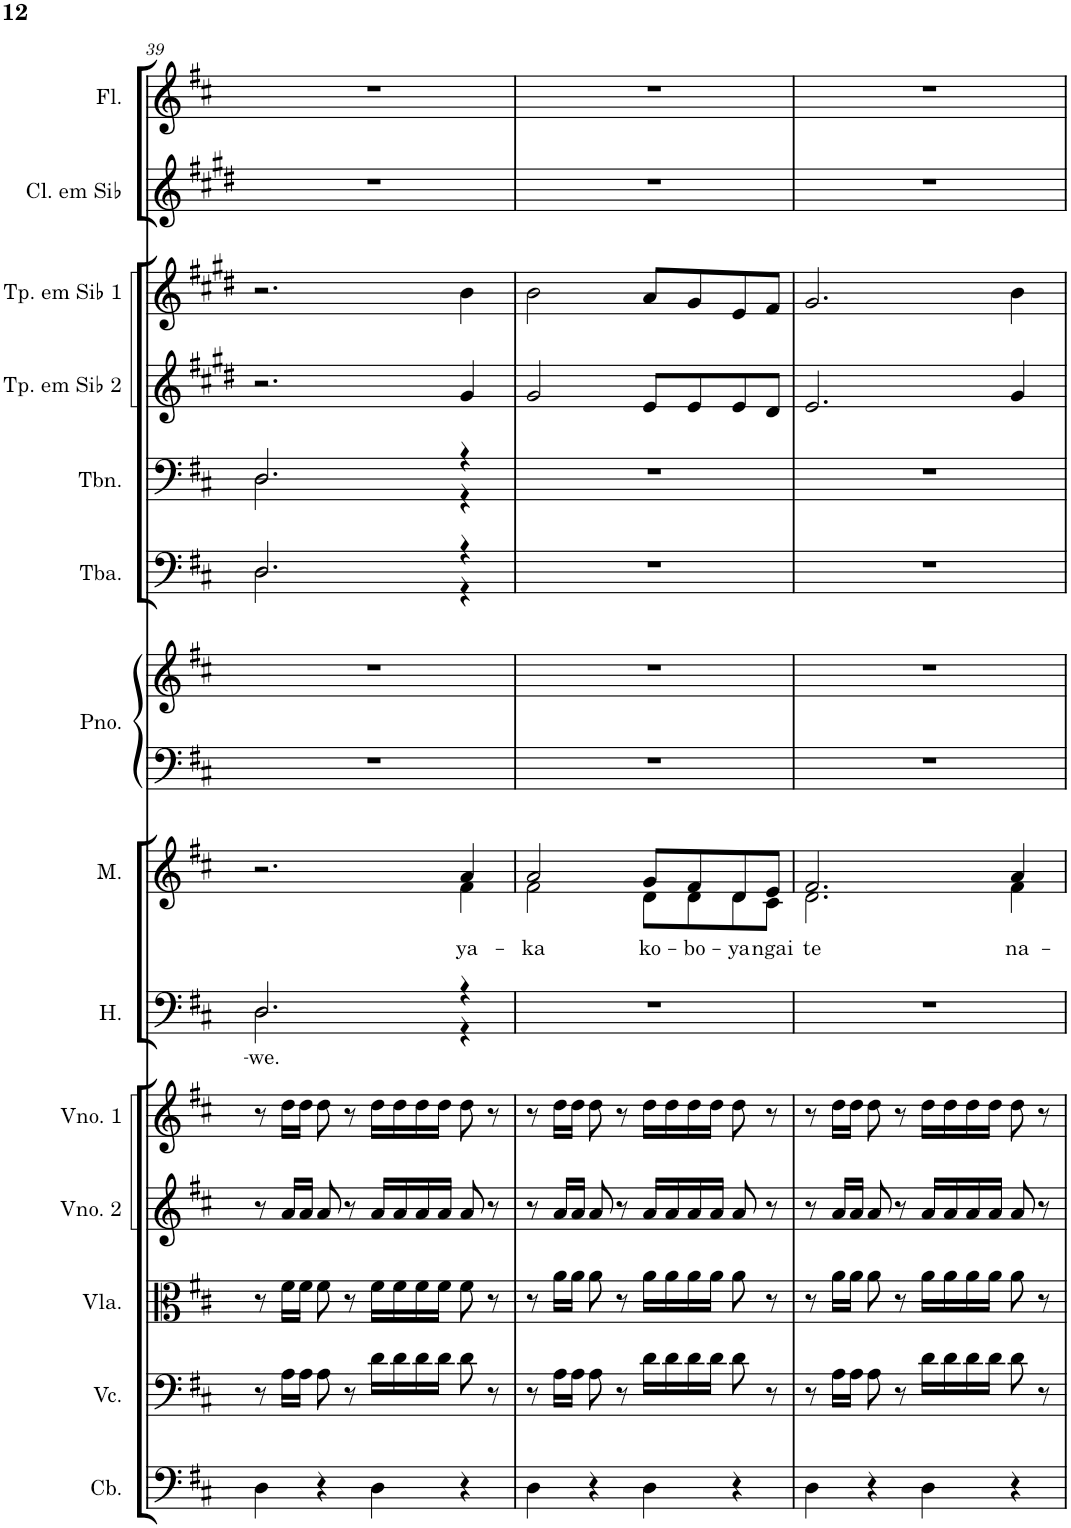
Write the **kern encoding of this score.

**kern	**kern	**kern	**kern	**kern	**kern	**text	**kern	**text	**kern	**kern	**kern	**kern	**kern	**kern	**kern	**kern
*part14	*part13	*part12	*part11	*part10	*part9	*part9	*part8	*part8	*part7	*part7	*part6	*part5	*part4	*part3	*part2	*part1
*staff15	*staff14	*staff13	*staff12	*staff11	*staff10	*staff10	*staff9	*staff9	*staff8	*staff7	*staff6	*staff5	*staff4	*staff3	*staff2	*staff1
*I"Contrabaixo	*I"Violoncelo	*I"Viola	*I"Violino 2	*I"Violino 1	*I"Homens	*	*I"Senhoras	*	*I"Piano	*	*I"Tuba	*I"Trombone	*I"Trompete em Sib 2	*I"Trompete em Sib 1	*I"Clarinete em Sib	*I"Flauta Transversal
*I'Cb.	*I'Vc.	*I'Vla.	*I'Vno. 2	*I'Vno. 1	*I'H.	*	*	*	*I'Pno.	*	*I'Tba.	*I'Tbn.	*I'Tp. em Sib 2	*I'Tp. em Sib 1	*I'Cl. em Sib	*I'Fl.
!!LO:PB:g=z
*clefF4	*clefF4	*clefC3	*clefG2	*clefG2	*clefF4	*	*clefG2	*	*clefF4	*clefG2	*clefF4	*clefF4	*clefG2	*clefG2	*clefG2	*clefG2
*Trd7c12	*	*	*	*	*	*	*	*	*	*	*	*	*Trd1c2	*Trd1c2	*Trd1c2	*
*k[f#c#]	*k[f#c#]	*k[f#c#]	*k[f#c#]	*k[f#c#]	*k[f#c#]	*	*k[f#c#]	*	*k[f#c#]	*k[f#c#]	*k[f#c#]	*k[f#c#]	*k[f#c#g#d#]	*k[f#c#g#d#]	*k[f#c#g#d#]	*k[f#c#]
*M4/4	*M4/4	*M4/4	*M4/4	*M4/4	*M4/4	*	*M4/4	*	*M4/4	*M4/4	*M4/4	*M4/4	*M4/4	*M4/4	*M4/4	*M4/4
=39	=39	=39	=39	=39	=39	=39	=39	=39	=39	=39	=39	=39	=39	=39	=39	=39
*	*	*	*	*	*^	*	*	*	*	*	*	*	*	*	*	*
!	!	!	!	!	!	!	!LO:LY:b	!	!	!	!	!	!	!	!	!	!
*	*	*	*	*	*	*	*	*^	*	*	*	*^	*^	*	*	*	*
4D\	8r	8r	8r	8r	2.D/	2.D\	-we.	2.r	2.ryy	.	1r	1r	2.D/	2.D\	2.D/	2.D\	2.r	2.r	1r	1r
.	16A\LL	16f#\LL	16a/LL	16dd\LL	.	.	.	.	.	.	.	.	.	.	.	.	.	.	.	.
.	16A\JJ	16f#\JJ	16a/JJ	16dd\JJ	.	.	.	.	.	.	.	.	.	.	.	.	.	.	.	.
4r	8A\	8f#\	8a/	8dd\	.	.	.	.	.	.	.	.	.	.	.	.	.	.	.	.
.	8r	8r	8r	8r	.	.	.	.	.	.	.	.	.	.	.	.	.	.	.	.
4D\	16d\LL	16f#\LL	16a/LL	16dd\LL	.	.	.	.	.	.	.	.	.	.	.	.	.	.	.	.
.	16d\	16f#\	16a/	16dd\	.	.	.	.	.	.	.	.	.	.	.	.	.	.	.	.
.	16d\	16f#\	16a/	16dd\	.	.	.	.	.	.	.	.	.	.	.	.	.	.	.	.
.	16d\JJ	16f#\JJ	16a/JJ	16dd\JJ	.	.	.	.	.	.	.	.	.	.	.	.	.	.	.	.
!	!	!	!	!	!	!	!	!	!	!LO:LY:b	!	!	!	!	!	!	!	!	!	!
4r	8d\	8f#\	8a/	8dd\	4r	4r	.	4a/	4f#\	ya-	.	.	4r	4r	4r	4r	4g#/	4b\	.	.
.	8r	8r	8r	8r	.	.	.	.	.	.	.	.	.	.	.	.	.	.	.	.
*	*	*	*	*	*	*	*	*	*	*	*	*	*v	*v	*	*	*	*	*	*
*	*	*	*	*	*v	*v	*	*	*	*	*	*	*	*v	*v	*	*	*	*
=40	=40	=40	=40	=40	=40	=40	=40	=40	=40	=40	=40	=40	=40	=40	=40	=40	=40
!	!	!	!	!	!	!	!	!	!LO:LY:b	!	!	!	!	!	!	!	!
4D\	8r	8r	8r	8r	1r	.	2a/	2f#\	-ka	1r	1r	1r	1r	2g#/	2b\	1r	1r
.	16A\LL	16a\LL	16a/LL	16dd\LL	.	.	.	.	.	.	.	.	.	.	.	.	.
.	16A\JJ	16a\JJ	16a/JJ	16dd\JJ	.	.	.	.	.	.	.	.	.	.	.	.	.
4r	8A\	8a\	8a/	8dd\	.	.	.	.	.	.	.	.	.	.	.	.	.
.	8r	8r	8r	8r	.	.	.	.	.	.	.	.	.	.	.	.	.
!	!	!	!	!	!	!	!	!	!LO:LY:b	!	!	!	!	!	!	!	!
4D\	16d\LL	16a\LL	16a/LL	16dd\LL	.	.	8g/L	8d\L	ko-	.	.	.	.	8e/L	8a/L	.	.
.	16d\	16a\	16a/	16dd\	.	.	.	.	.	.	.	.	.	.	.	.	.
!	!	!	!	!	!	!	!	!	!LO:LY:b	!	!	!	!	!	!	!	!
.	16d\	16a\	16a/	16dd\	.	.	8f#/	8d\	-bo-	.	.	.	.	8e/	8g#/	.	.
.	16d\JJ	16a\JJ	16a/JJ	16dd\JJ	.	.	.	.	.	.	.	.	.	.	.	.	.
!	!	!	!	!	!	!	!	!	!LO:LY:b	!	!	!	!	!	!	!	!
4r	8d\	8a\	8a/	8dd\	.	.	8d/	8d\	-ya	.	.	.	.	8e/	8e/	.	.
!	!	!	!	!	!	!	!	!	!LO:LY:b	!	!	!	!	!	!	!	!
.	8r	8r	8r	8r	.	.	8e/J	8c#\J	ngai	.	.	.	.	8d#/J	8f#/J	.	.
=41	=41	=41	=41	=41	=41	=41	=41	=41	=41	=41	=41	=41	=41	=41	=41	=41	=41
!	!	!	!	!	!	!	!	!	!LO:LY:b	!	!	!	!	!	!	!	!
4D\	8r	8r	8r	8r	1r	.	2.f#/	2.d\	te	1r	1r	1r	1r	2.e/	2.g#/	1r	1r
.	16A\LL	16a\LL	16a/LL	16dd\LL	.	.	.	.	.	.	.	.	.	.	.	.	.
.	16A\JJ	16a\JJ	16a/JJ	16dd\JJ	.	.	.	.	.	.	.	.	.	.	.	.	.
4r	8A\	8a\	8a/	8dd\	.	.	.	.	.	.	.	.	.	.	.	.	.
.	8r	8r	8r	8r	.	.	.	.	.	.	.	.	.	.	.	.	.
4D\	16d\LL	16a\LL	16a/LL	16dd\LL	.	.	.	.	.	.	.	.	.	.	.	.	.
.	16d\	16a\	16a/	16dd\	.	.	.	.	.	.	.	.	.	.	.	.	.
.	16d\	16a\	16a/	16dd\	.	.	.	.	.	.	.	.	.	.	.	.	.
.	16d\JJ	16a\JJ	16a/JJ	16dd\JJ	.	.	.	.	.	.	.	.	.	.	.	.	.
!	!	!	!	!	!	!	!	!	!LO:LY:b	!	!	!	!	!	!	!	!
4r	8d\	8a\	8a/	8dd\	.	.	4a/	4f#\	na-	.	.	.	.	4g#/	4b\	.	.
.	8r	8r	8r	8r	.	.	.	.	.	.	.	.	.	.	.	.	.
*	*	*	*	*	*	*	*v	*v	*	*	*	*	*	*	*	*	*
=	=	=	=	=	=	=	=	=	=	=	=	=	=	=	=	=
*-	*-	*-	*-	*-	*-	*-	*-	*-	*-	*-	*-	*-	*-	*-	*-	*-
